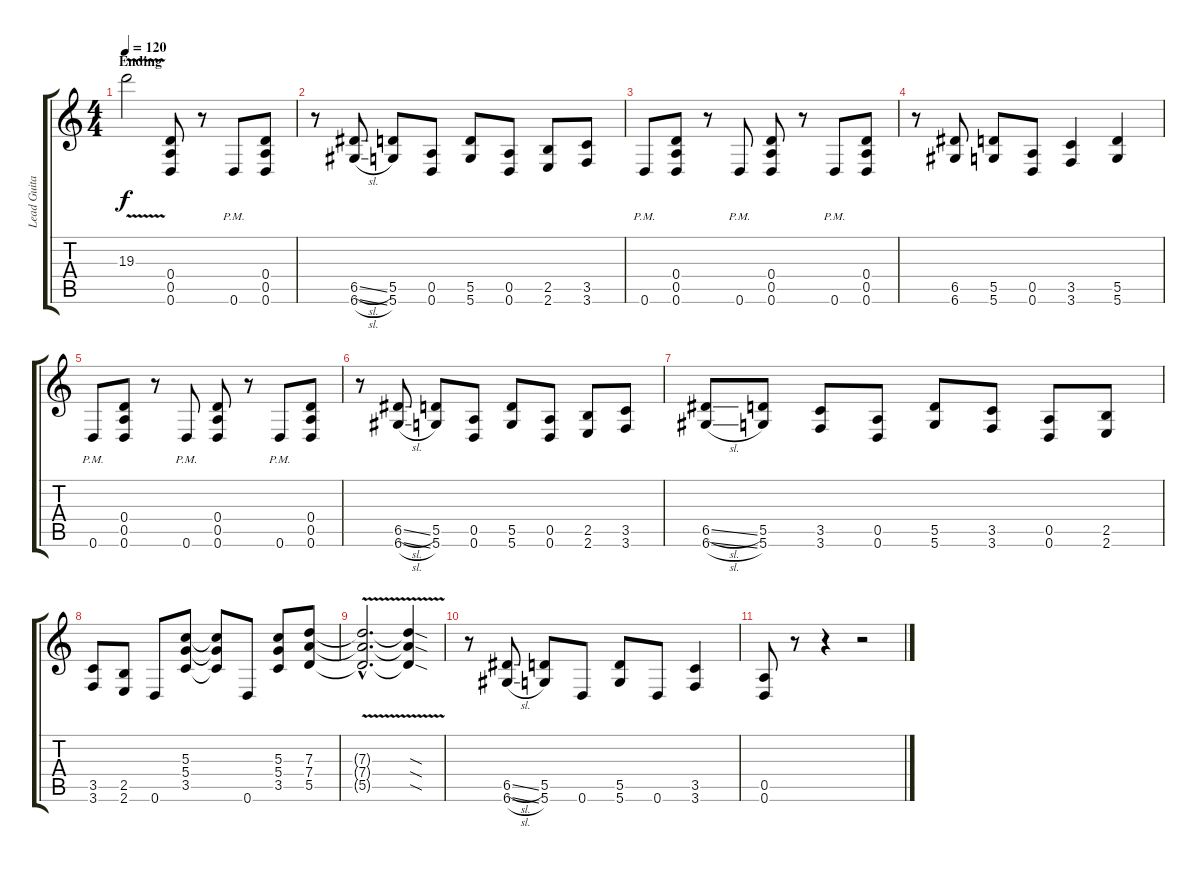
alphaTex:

\track ("Lead Guitar" "Lead Guita") {instrument distortionguitar}
\staff {score tabs}
\tuning (E4 B3 G3 D3 A2 D2) {hide}
\ts (4 4)
\section ("" "Ending")
\tempo 120
\clef g2
\ks c
19.3{v}.2{dy f} (0.4 0.5 0.6).8 r.8 0.6{pm}.8 (0.4 0.5 0.6).8 |
r.8 (6.5{sl} 6.6{sl}).8 (5.5 5.6).8 (0.5 0.6).8 (5.5 5.6).8 (0.5 0.6).8 (2.5 2.6).8 (3.5 3.6).8 |
0.6{pm}.8 (0.4 0.5 0.6).8 r.8 0.6{pm}.8 (0.4 0.5 0.6).8 r.8 0.6{pm}.8 (0.4 0.5 0.6).8 |
r.8 (6.5 6.6).8 (5.5 5.6).8 (0.5 0.6).8 (3.5 3.6).4 (5.5 5.6).4 |
0.6{pm}.8 (0.4 0.5 0.6).8 r.8 0.6{pm}.8 (0.4 0.5 0.6).8 r.8 0.6{pm}.8 (0.4 0.5 0.6).8 |
r.8 (6.5{sl} 6.6{sl}).8 (5.5 5.6).8 (0.5 0.6).8 (5.5 5.6).8 (0.5 0.6).8 (2.5 2.6).8 (3.5 3.6).8 |
(6.5{sl} 6.6{sl}).8 (5.5 5.6).8 (3.5 3.6).8 (0.5 0.6).8 (5.5 5.6).8 (3.5 3.6).8 (0.5 0.6).8 (2.5 2.6).8 |
(3.5 3.6).8 (2.5 2.6).8 0.6.8 (5.3 5.4 3.5).8 (5.3{t} 5.4{t} 3.5{t}).8 0.6.8 (5.3 5.4 3.5).8 (7.3 7.4 5.5).8 |
(7.3{v hac t} 7.4{v hac t} 5.5{v hac t}).2{d} (7.3{sod t} 7.4{sod t} 5.5{sod t}).4 |
r.8 (6.5{sl} 6.6{sl}).8 (5.5 5.6).8 0.6.8 (5.5 5.6).8 0.6.8 (3.5 3.6).4 |
(0.5 0.6).8 r.8 r.4 r.2
